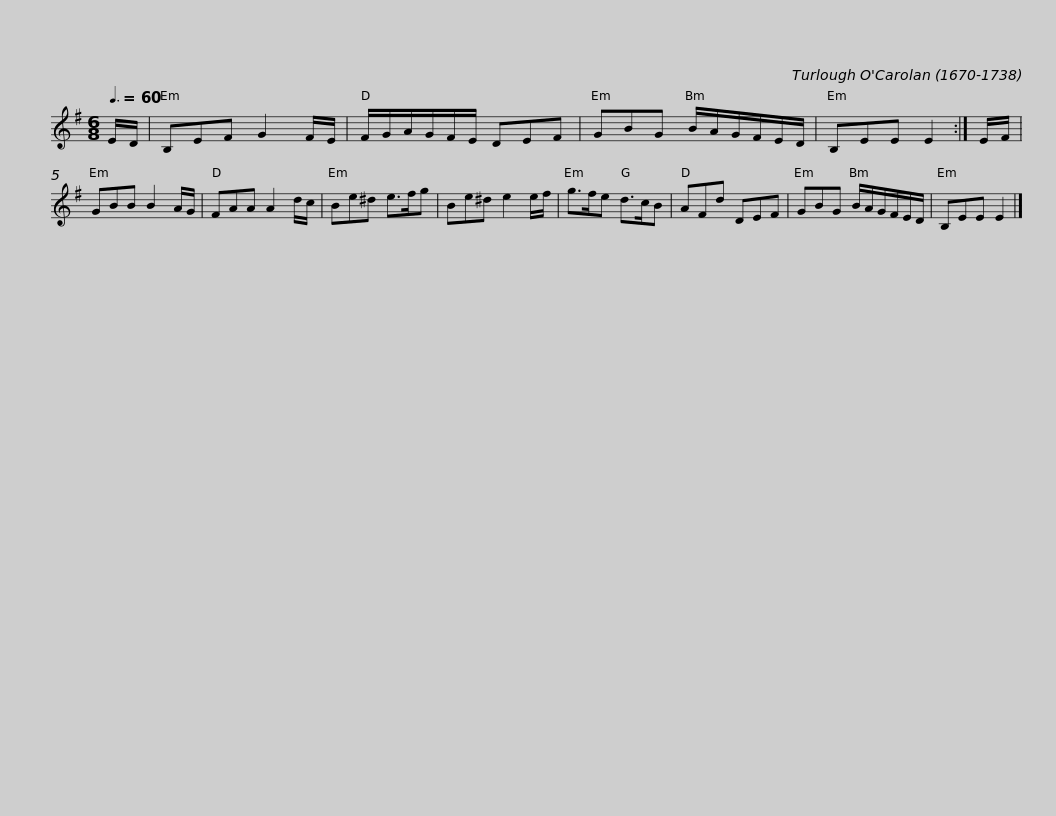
X:1
L:1/8
Q:3/8=60
M:6/8
I:linebreak $
K:G
V:1 treble
V:1
 E/D/ | B,EF G2 F/E/ | F/G/A/G/F/E/ DEF | GBG B/A/G/F/E/D/ | B,EE E2 :| %5
 E/F/ | GBB B2 A/G/ | FAA A2 d/c/ |$ Be^d e>fg | Be^d e2 e/f/ | %10
 g>fe d>cB | AFd DEF | GBG B/A/G/F/E/D/ | B,EE E2 |] %14
